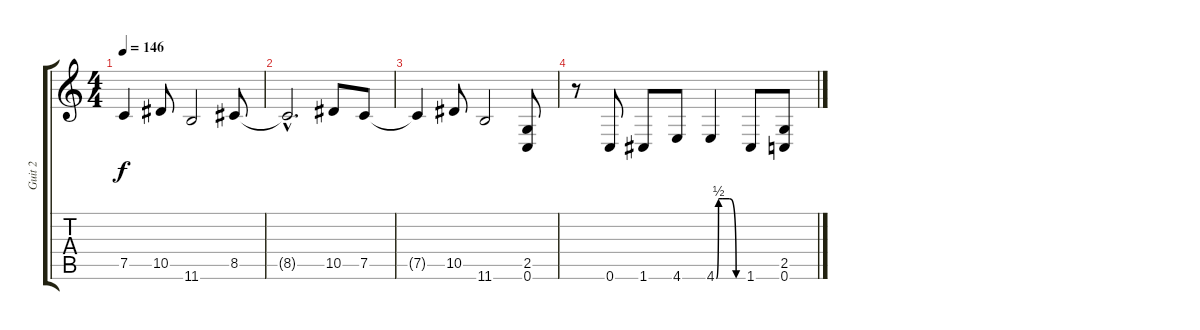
\track ("Guit 2" "Guit 2") {instrument distortionguitar}
\staff {score tabs}
\tuning (C4 G3 Eb3 Bb2 F2 C2) {hide}
\ts (4 4)
\tempo 146
\clef g2
\ks c
7.5{t}.4{dy f} 10.5.8 11.6.2 8.5.8 |
8.5{hac t}.2{d} 10.5.8 7.5.8 |
7.5{t}.4 10.5.8 11.6.2 (2.5 0.6).8 |
r.8 0.6.8 1.6.8 4.6.8 4.6{be (custom 0 0 5 2 15 2 30 2 45 0 60 0)}.4 1.6.8 (2.5 0.6).8
